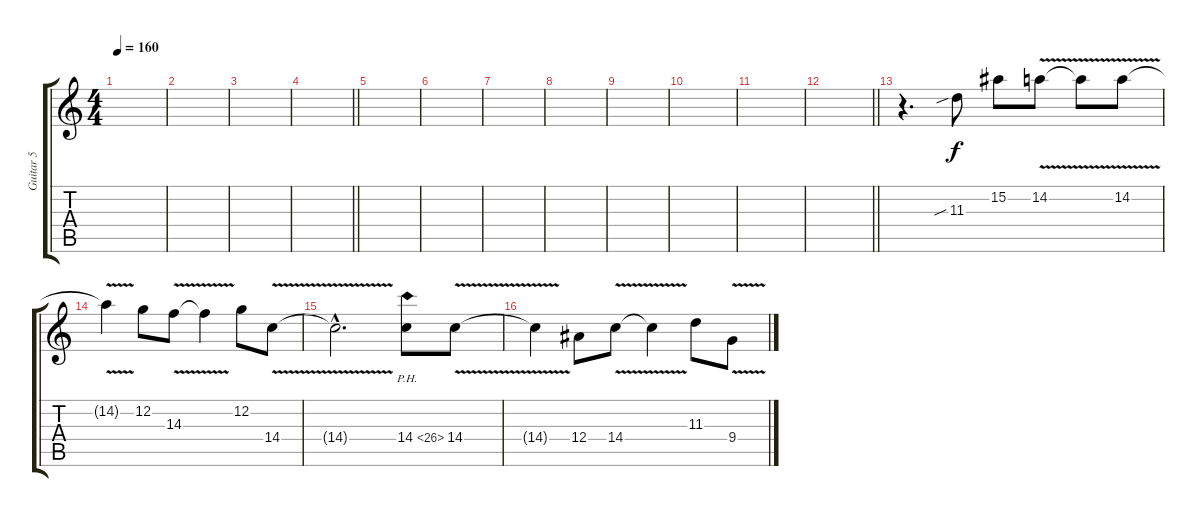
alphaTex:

\track ("Guitar 5" "Guitar 5") {instrument distortionguitar}
\staff {score tabs}
\tuning (C4 G3 Eb3 Bb2 F2 C2) {hide}
\ts (4 4)
\tempo 160
\clef g2
\ks c
|
|
|
\barLineRight lightlight
|
|
|
|
|
|
|
|
\barLineRight lightlight
|
r.4{d} 11.3{sib}.8 15.2.8 14.2{v}.8 14.2{t}.8 14.2{v}.8 |
14.2{t}.4 12.2.8 14.3{v}.8 14.3{t}.4 12.2.8 14.4{v}.8 |
14.4{hac t}.2{d} 14.4{ph 12}.8 14.4{v}.8 |
14.4{t}.4 12.4.8 14.4{v}.8 14.4{t}.4 11.3.8 9.4{v}.8
